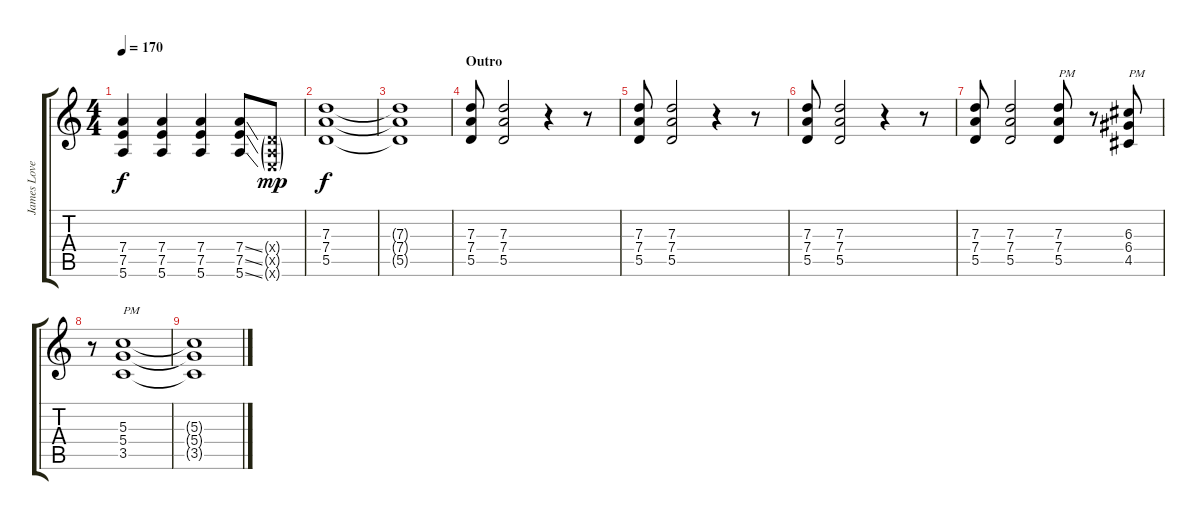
\track ("James Love" "James Love") {instrument overdrivenguitar}
\staff {score tabs}
\tuning (E4 B3 G3 D3 A2 E2) {hide}
\ts (4 4)
\tempo 170
\clef g2
\ks c
(7.4 7.5 5.6).4{dy f} (7.4 7.5 5.6).4 (7.4 7.5 5.6).4 (7.4{ss} 7.5{ss} 5.6{ss}).8 (0.4{g x} 0.5{g x} 0.6{g x}).8{dy mp} |
(7.3 7.4 5.5).1{dy f} |
(7.3{t} 7.4{t} 5.5{t}).1 |
\section ("" "Outro")
(7.3 7.4 5.5).8 (7.3 7.4 5.5).2 r.4 r.8 |
(7.3 7.4 5.5).8 (7.3 7.4 5.5).2 r.4 r.8 |
(7.3 7.4 5.5).8 (7.3 7.4 5.5).2 r.4 r.8 |
(7.3 7.4 5.5).8 (7.3 7.4 5.5).2 (7.3 7.4 5.5).8{txt "PM"} r.8 (6.3 6.4 4.5).8{txt "PM"} |
r.8 (5.3 5.4 3.5).1{txt "PM"} |
(5.3{t} 5.4{t} 3.5{t}).1
